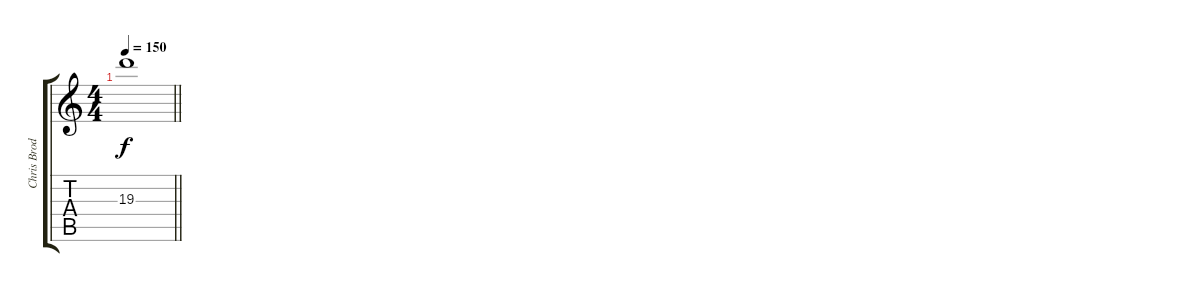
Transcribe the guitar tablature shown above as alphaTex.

\track ("Chris Broderick" "Chris Brod") {instrument distortionguitar}
\staff {score tabs}
\tuning (E4 B3 G3 D3 A2 E2) {hide}
\ts (4 4)
\tempo 150
\clef g2
\barLineRight lightlight
\ks c
19.3{t}.1{dy f}
